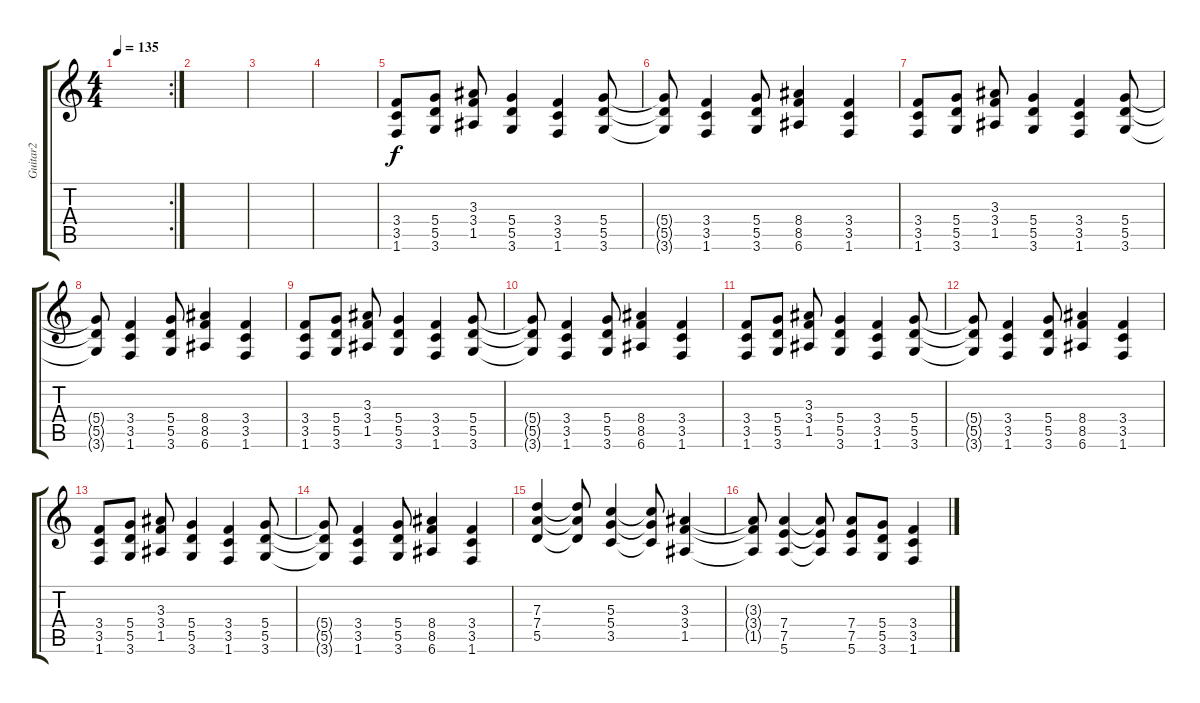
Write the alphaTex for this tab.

\track ("Guitar2" "Guitar2") {instrument overdrivenguitar}
\staff {score tabs}
\tuning (E4 B3 G3 D3 A2 E2) {hide}
\rc 2
\ts (4 4)
\tempo 135
\clef g2
\ks c
|
|
|
|
(3.4 3.5 1.6).8 (5.4 5.5 3.6).8 (3.3 3.4 1.5).8 (5.4 5.5 3.6).4 (3.4 3.5 1.6).4 (5.4 5.5 3.6).8 |
(5.4{t} 5.5{t} 3.6{t}).8 (3.4 3.5 1.6).4 (5.4 5.5 3.6).8 (8.4 8.5 6.6).4 (3.4 3.5 1.6).4 |
(3.4 3.5 1.6).8 (5.4 5.5 3.6).8 (3.3 3.4 1.5).8 (5.4 5.5 3.6).4 (3.4 3.5 1.6).4 (5.4 5.5 3.6).8 |
(5.4{t} 5.5{t} 3.6{t}).8 (3.4 3.5 1.6).4 (5.4 5.5 3.6).8 (8.4 8.5 6.6).4 (3.4 3.5 1.6).4 |
(3.4 3.5 1.6).8 (5.4 5.5 3.6).8 (3.3 3.4 1.5).8 (5.4 5.5 3.6).4 (3.4 3.5 1.6).4 (5.4 5.5 3.6).8 |
(5.4{t} 5.5{t} 3.6{t}).8 (3.4 3.5 1.6).4 (5.4 5.5 3.6).8 (8.4 8.5 6.6).4 (3.4 3.5 1.6).4 |
(3.4 3.5 1.6).8 (5.4 5.5 3.6).8 (3.3 3.4 1.5).8 (5.4 5.5 3.6).4 (3.4 3.5 1.6).4 (5.4 5.5 3.6).8 |
(5.4{t} 5.5{t} 3.6{t}).8 (3.4 3.5 1.6).4 (5.4 5.5 3.6).8 (8.4 8.5 6.6).4 (3.4 3.5 1.6).4 |
(3.4 3.5 1.6).8 (5.4 5.5 3.6).8 (3.3 3.4 1.5).8 (5.4 5.5 3.6).4 (3.4 3.5 1.6).4 (5.4 5.5 3.6).8 |
(5.4{t} 5.5{t} 3.6{t}).8 (3.4 3.5 1.6).4 (5.4 5.5 3.6).8 (8.4 8.5 6.6).4 (3.4 3.5 1.6).4 |
(7.3 7.4 5.5).4 (7.3{t} 7.4{t} 5.5{t}).8 (5.3 5.4 3.5).4 (5.3{t} 5.4{t} 3.5{t}).8 (3.3 3.4 1.5).4 |
(3.3{t} 3.4{t} 1.5{t}).8 (7.4 7.5 5.6).4 (7.4{t} 7.5{t} 5.6{t}).8 (7.4 7.5 5.6).8 (5.4 5.5 3.6).8 (3.4 3.5 1.6).4
